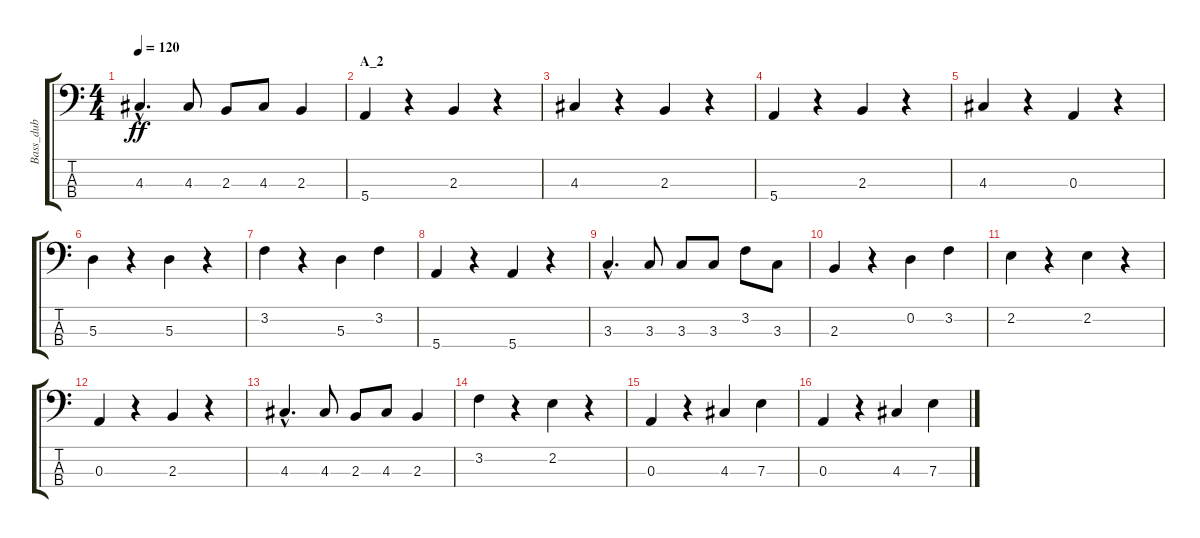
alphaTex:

\track ("Bass_dub" "Bass_dub") {instrument acousticguitarnylon}
\staff {score tabs}
\tuning (G2 D2 A1 E1) {hide}
\ts (4 4)
\tempo 120
\clef f4
\ks c
4.3{hac}.4{d dy ff} 4.3.8 2.3.8 4.3.8 2.3.4 |
\section ("" "A_2")
5.4.4 r.4 2.3.4 r.4 |
4.3.4 r.4 2.3.4 r.4 |
5.4.4 r.4 2.3.4 r.4 |
4.3.4 r.4 0.3.4 r.4 |
5.3.4 r.4 5.3.4 r.4 |
3.2.4 r.4 5.3.4 3.2.4 |
5.4.4 r.4 5.4.4 r.4 |
3.3{hac}.4{d} 3.3.8 3.3.8 3.3.8 3.2.8 3.3.8 |
2.3.4 r.4 0.2.4 3.2.4 |
2.2.4 r.4 2.2.4 r.4 |
0.3.4 r.4 2.3.4 r.4 |
4.3{hac}.4{d} 4.3.8 2.3.8 4.3.8 2.3.4 |
3.2.4 r.4 2.2.4 r.4 |
0.3.4 r.4 4.3.4 7.3.4 |
0.3.4 r.4 4.3.4 7.3.4
